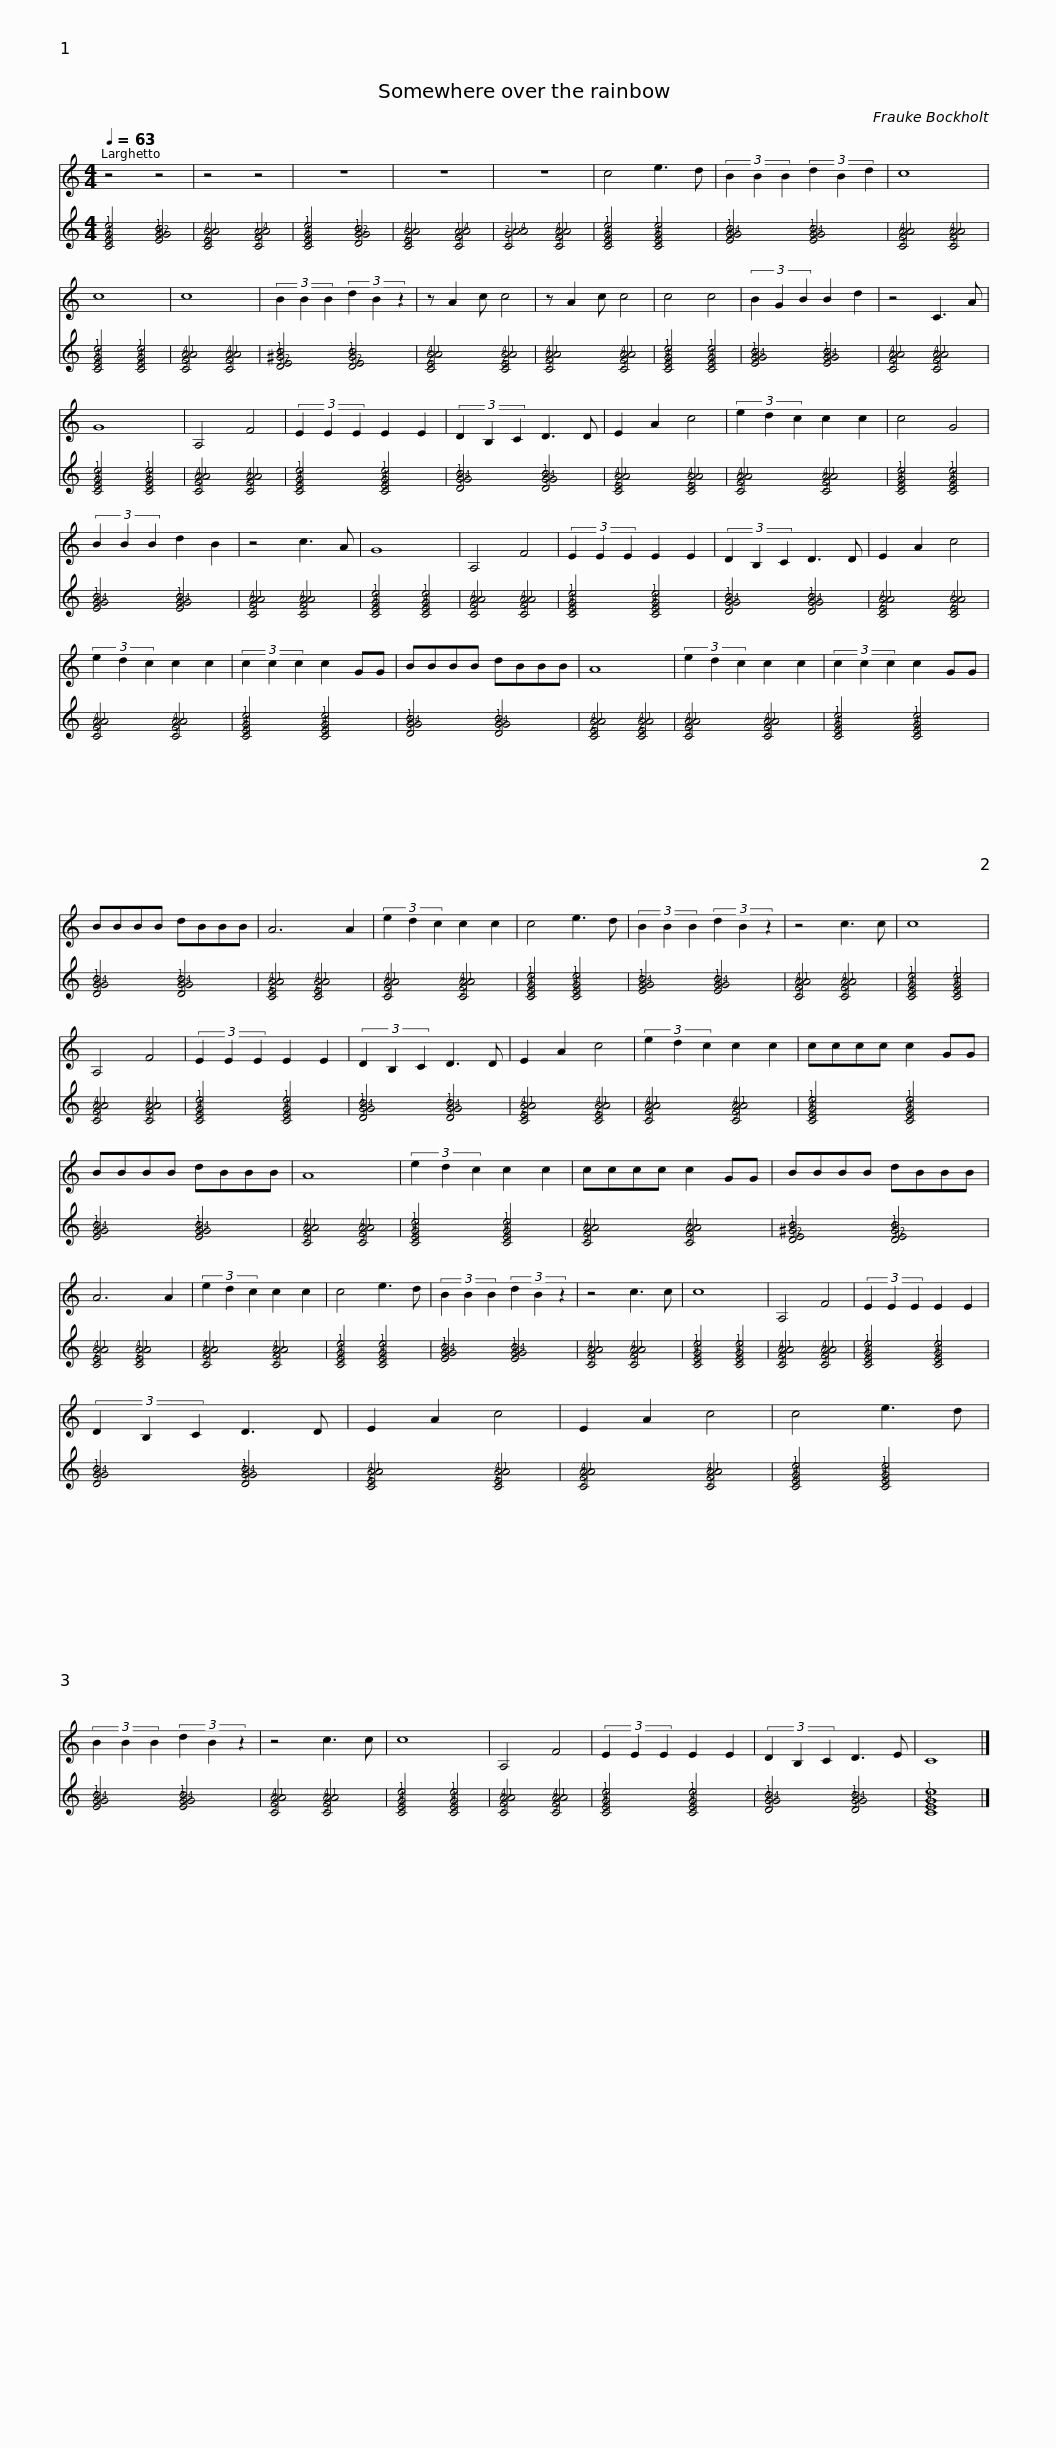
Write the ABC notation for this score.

X:1
%%score 1 2
L:1/8
Q:1/4=63
M:4/4
I:linebreak $
K:C
V:1 treble
V:2 tab stafflines=4 strings=G4,C4,E4,A4
V:1
 z4 z4 | z4 z4 | z8 | z8 | z8 | %5
 c4 e3 d | (3B2 B2 B2 (3d2 B2 d2 | c8 | c8 | c8 | %10
 (3B2 B2 B2 (3d2 B2 z2 |$ z A2 c c4 | z A2 c c4 | c4 c4 | (3B2 G2 B2 B2 d2 | %15
 z4 C3 A | G8 | A,4 F4 | (3E2 E2 E2 E2 E2 | (3D2 B,2 C2 D3 D | %20
 E2 A2 c4 |$ (3e2 d2 c2 c2 c2 | c4 G4 | (3B2 B2 B2 d2 B2 | z4 c3 A | %25
 G8 | A,4 F4 | (3E2 E2 E2 E2 E2 | (3D2 B,2 C2 D3 D | E2 A2 c4 |$ %30
 (3e2 d2 c2 c2 c2 | (3c2 c2 c2 c2 GG | BBBB dBBB | A8 | (3e2 d2 c2 c2 c2 | %35
 (3c2 c2 c2 c2 GG | BBBB dBBB |$ A6 A2 | (3e2 d2 c2 c2 c2 | c4 e3 d | %40
 (3B2 B2 B2 (3d2 B2 z2 | z4 c3 c | c8 | A,4 F4 | (3E2 E2 E2 E2 E2 | %45
 (3D2 B,2 C2 D3 D |$ E2 A2 c4 | (3e2 d2 c2 c2 c2 | cccc c2 GG | BBBB dBBB | %50
 A8 | (3e2 d2 c2 c2 c2 | cccc c2 GG |$ BBBB dBBB | A6 A2 | %55
 (3e2 d2 c2 c2 c2 | c4 e3 d | (3B2 B2 B2 (3d2 B2 z2 | z4 c3 c | c8 | %60
 A,4 F4 | (3E2 E2 E2 E2 E2 |$ (3D2 B,2 C2 D3 D | E2 A2 c4 | E2 A2 c4 | %65
 c4 e3 d | (3B2 B2 B2 (3d2 B2 z2 | z4 c3 c | c8 | A,4 F4 | %70
 (3E2 E2 E2 E2 E2 |$ (3D2 B,2 C2 D3 E | C8 |] %73
V:2
 [!3!C!2!E!4!G!1!c]4 [!3!E!4!G!2!G!1!B]4 | [!3!C!2!E!4!A!1!A]4 [!3!C!2!F!1!A!4!A]4 | [!3!C!2!E!4!G!1!c]4 [!3!D!4!G!2!G!1!B]4 | [!3!C!2!E!4!A!1!A]4 [!3!C!2!F!1!A!4!A]4 | [!3!C!2!G!1!A!4!A]4 [!3!C!2!F!4!A!1!A]4 | %5
 [!3!C!2!E!4!G!1!c]4 [!3!C!2!E!4!G!1!c]4 | [!3!E!2!G!4!G!1!B]4 [!3!E!2!G!4!G!1!B]4 | [!3!C!2!F!4!A!1!A]4 [!3!C!2!F!4!A!1!A]4 | [!3!C!2!E!4!G!1!c]4 [!3!C!2!E!4!G!1!c]4 | [!3!C!2!F!4!A!1!A]4 [!3!C!2!F!4!A!1!A]4 | %10
 [!3!D!2!E!4!^G!1!B]4 [!3!D!2!E!4!G!1!B]4 |$ [!3!C!2!E!4!A!1!A]4 [!3!C!2!E!4!A!1!A]4 | [!3!C!2!F!4!A!1!A]4 [!3!C!2!F!4!A!1!A]4 | [!3!C!2!E!4!G!1!c]4 [!3!C!2!E!4!G!1!c]4 | [!3!E!2!G!4!G!1!B]4 [!3!E!2!G!4!G!1!B]4 | %15
 [!3!C!2!F!4!A!1!A]4 [!3!C!2!F!4!A!1!A]4 | [!3!C!2!E!4!G!1!c]4 [!3!C!2!E!4!G!1!c]4 | [!3!C!2!F!4!A!1!A]4 [!3!C!2!F!4!A!1!A]4 | [!3!C!2!E!4!G!1!c]4 [!3!C!2!E!4!G!1!c]4 | [!3!D!2!G!4!G!1!B]4 [!3!D!2!G!4!G!1!B]4 | %20
 [!3!C!2!E!4!A!1!A]4 [!3!C!2!E!4!A!1!A]4 |$ [!3!C!2!F!4!A!1!A]4 [!3!C!2!F!4!A!1!A]4 | [!3!C!2!E!4!G!1!c]4 [!3!C!2!E!4!G!1!c]4 | [!3!E!2!G!4!G!1!B]4 [!3!E!2!G!4!G!1!B]4 | [!3!C!2!F!4!A!1!A]4 [!3!C!2!F!4!A!1!A]4 | %25
 [!3!C!2!E!4!G!1!c]4 [!3!C!2!E!4!G!1!c]4 | [!3!C!2!F!4!A!1!A]4 [!3!C!2!F!4!A!1!A]4 | [!3!C!2!E!4!G!1!c]4 [!3!C!2!E!4!G!1!c]4 | [!3!D!2!G!4!G!1!B]4 [!3!D!2!G!4!G!1!B]4 | [!3!C!2!E!4!A!1!A]4 [!3!C!2!E!4!A!1!A]4 |$ %30
 [!3!C!2!F!4!A!1!A]4 [!3!C!2!F!4!A!1!A]4 | [!3!C!2!E!4!G!1!c]4 [!3!C!2!E!4!G!1!c]4 | [!3!D!2!G!4!G!1!B]4 [!3!D!2!G!4!G!1!B]4 | [!3!C!2!E!4!A!1!A]4 [!3!C!2!E!4!A!1!A]4 | [!3!C!2!F!4!A!1!A]4 [!3!C!2!F!4!A!1!A]4 | %35
 [!3!C!2!E!4!G!1!c]4 [!3!C!2!E!4!G!1!c]4 | [!3!D!2!G!4!G!1!B]4 [!3!D!2!G!4!G!1!B]4 |$ [!3!C!2!E!4!A!1!A]4 [!3!C!2!E!4!A!1!A]4 | [!3!C!2!F!4!A!1!A]4 [!3!C!2!F!4!A!1!A]4 | [!3!C!2!E!4!G!1!c]4 [!3!C!2!E!4!G!1!c]4 | %40
 [!3!E!2!G!4!G!1!B]4 [!3!E!2!G!4!G!1!B]4 | [!3!C!2!F!4!A!1!A]4 [!3!C!2!F!4!A!1!A]4 | [!3!C!2!E!4!G!1!c]4 [!3!C!2!E!4!G!1!c]4 | [!3!C!2!F!4!A!1!A]4 [!3!C!2!F!4!A!1!A]4 | [!3!C!2!E!4!G!1!c]4 [!3!C!2!E!4!G!1!c]4 | %45
 [!3!D!2!G!4!G!1!B]4 [!3!D!2!G!4!G!1!B]4 |$ [!3!C!2!E!4!A!1!A]4 [!3!C!2!E!4!A!1!A]4 | [!3!C!2!F!4!A!1!A]4 [!3!C!2!F!4!A!1!A]4 | [!3!C!2!E!4!G!1!c]4 [!3!C!2!E!4!G!1!c]4 | [!3!E!2!G!4!G!1!B]4 [!3!E!2!G!4!G!1!B]4 | %50
 [!3!C!2!F!4!A!1!A]4 [!3!C!2!F!4!A!1!A]4 | [!3!C!2!E!4!G!1!c]4 [!3!C!2!E!4!G!1!c]4 | [!3!C!2!F!4!A!1!A]4 [!3!C!2!F!4!A!1!A]4 |$ [!3!D!2!E!4!^G!1!B]4 [!3!D!2!E!4!G!1!B]4 | [!3!C!2!E!4!A!1!A]4 [!3!C!2!E!4!A!1!A]4 | %55
 [!3!C!2!F!4!A!1!A]4 [!3!C!2!F!4!A!1!A]4 | [!3!C!2!E!4!G!1!c]4 [!3!C!2!E!4!G!1!c]4 | [!3!E!2!G!4!G!1!B]4 [!3!E!2!G!4!G!1!B]4 | [!3!C!2!F!4!A!1!A]4 [!3!C!2!F!4!A!1!A]4 | [!3!C!2!E!4!G!1!c]4 [!3!C!2!E!4!G!1!c]4 | %60
 [!3!C!2!F!4!A!1!A]4 [!3!C!2!F!4!A!1!A]4 | [!3!C!2!E!4!G!1!c]4 [!3!C!2!E!4!G!1!c]4 |$ [!3!D!2!G!4!G!1!B]4 [!3!D!2!G!4!G!1!B]4 | [!3!C!2!E!4!A!1!A]4 [!3!C!2!E!4!A!1!A]4 | [!3!C!2!F!4!A!1!A]4 [!3!C!2!F!4!A!1!A]4 | %65
 [!3!C!2!E!4!G!1!c]4 [!3!C!2!E!4!G!1!c]4 | [!3!E!2!G!4!G!1!B]4 [!3!E!2!G!4!G!1!B]4 | [!3!C!2!F!4!A!1!A]4 [!3!C!2!F!4!A!1!A]4 | [!3!C!2!E!4!G!1!c]4 [!3!C!2!E!4!G!1!c]4 | [!3!C!2!F!4!A!1!A]4 [!3!C!2!F!4!A!1!A]4 | %70
 [!3!C!2!E!4!G!1!c]4 [!3!C!2!E!4!G!1!c]4 |$ [!3!D!2!G!4!G!1!B]4 [!3!D!2!G!4!G!1!B]4 | [!3!C!2!E!4!G!1!c]8 |] %73
